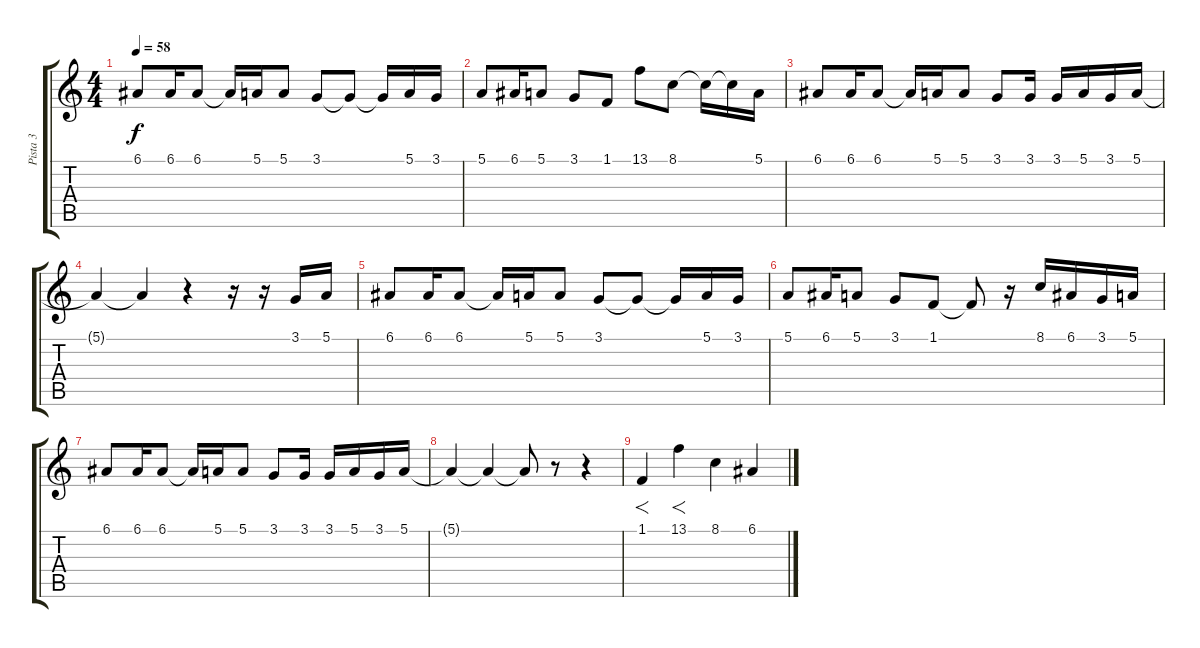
\track ("Pista 3" "Pista 3") {instrument sopranosax}
\staff {score tabs}
\tuning (E4 B3 G3 D3 A2 E2) {hide}
\ts (4 4)
\tempo 58
\clef g2
\ks c
6.1.8{dy f} 6.1.16 6.1.8 6.1{t}.16 5.1.16 5.1.8 3.1.8 3.1{t}.8 3.1{t}.16 5.1.16 3.1.16 |
5.1.8 6.1.16 5.1.8 3.1.8 1.1.8 13.1.8 8.1.8 8.1{t}.16 8.1{t}.16 5.1.16 |
6.1.8 6.1.16 6.1.8 6.1{t}.16 5.1.16 5.1.8 3.1.8 3.1.16 3.1.16 5.1.16 3.1.16 5.1.16 |
5.1{t}.4 5.1{t}.4 r.4 r.16 r.16 3.1.16 5.1.16 |
6.1.8 6.1.16 6.1.8 6.1{t}.16 5.1.16 5.1.8 3.1.8 3.1{t}.8 3.1{t}.16 5.1.16 3.1.16 |
5.1.8 6.1.16 5.1.8 3.1.8 1.1.8 1.1{t}.8 r.16 8.1.16 6.1.16 3.1.16 5.1.16 |
6.1.8 6.1.16 6.1.8 6.1{t}.16 5.1.16 5.1.8 3.1.8 3.1.16 3.1.16 5.1.16 3.1.16 5.1.16 |
5.1{t}.4 5.1{t}.4 5.1{t}.8 r.8 r.4 |
1.1.4{f} 13.1.4{f} 8.1.4 6.1.4
